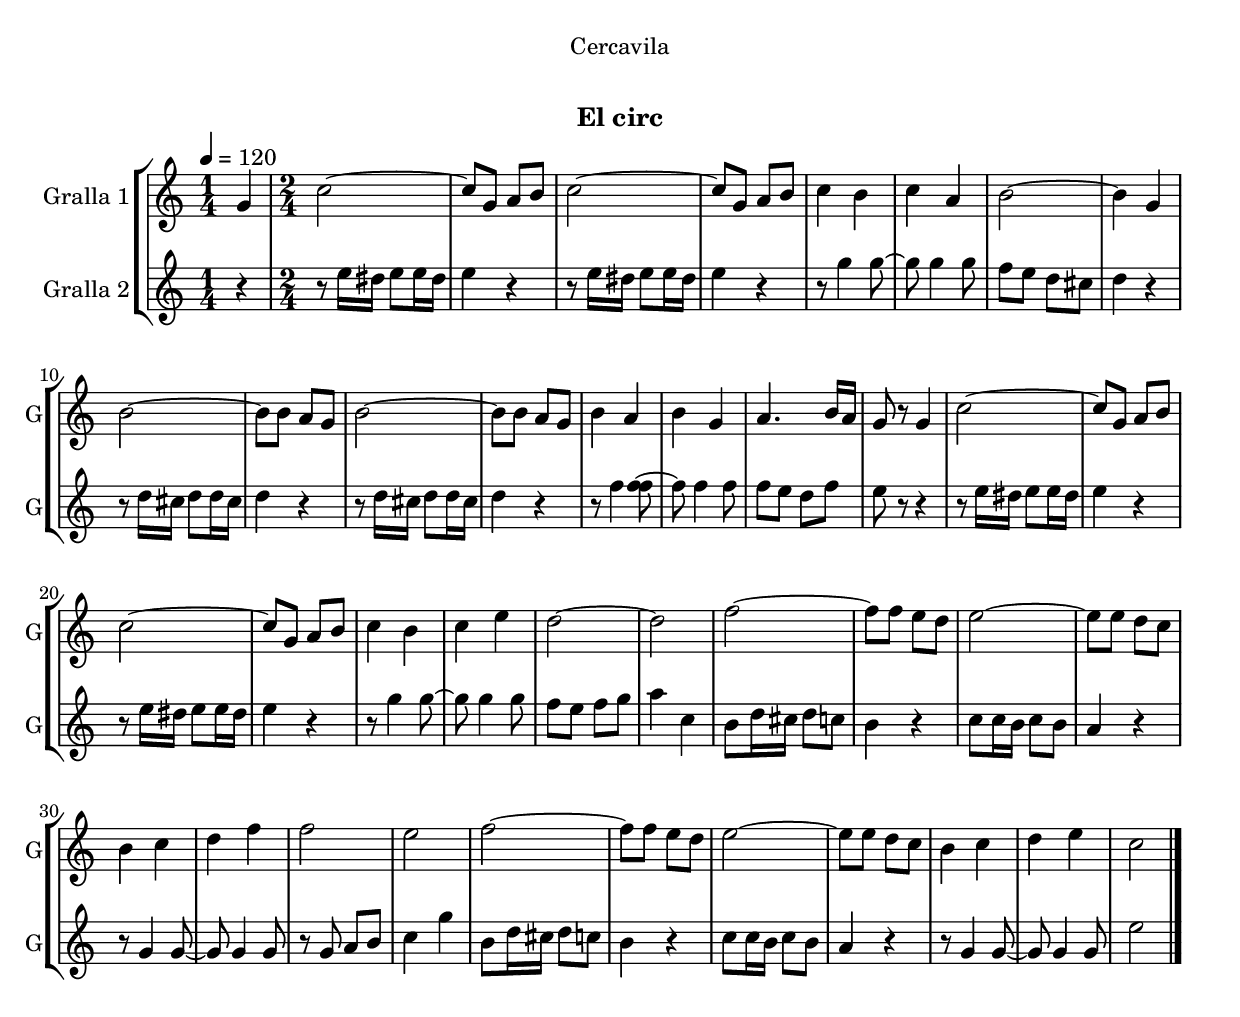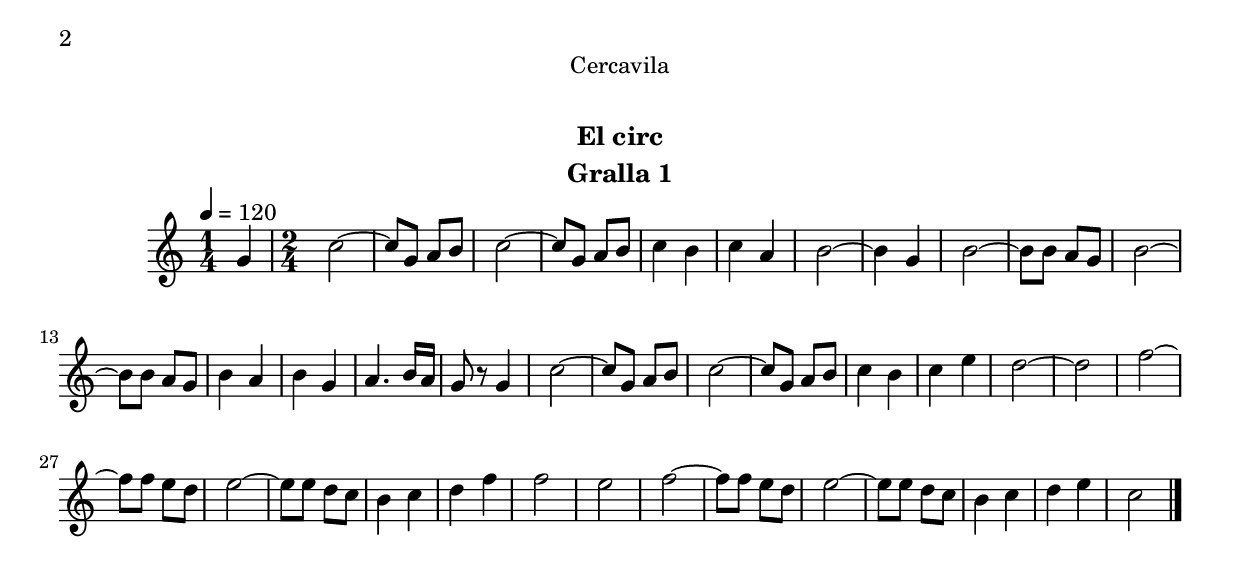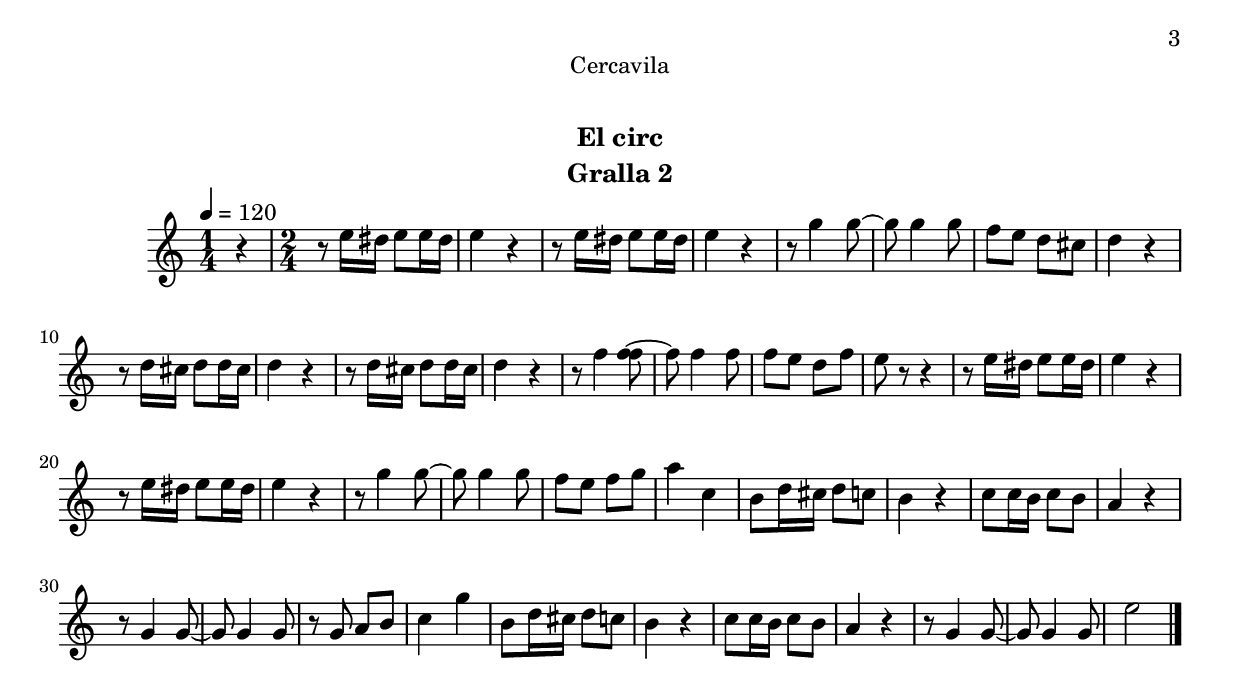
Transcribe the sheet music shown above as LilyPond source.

\version "2.16.0"

\header {
  dedication="Cercavila"
  title="     "
  subtitle="El circ"
  subsubtitle=""
  poet=""
  meter=""
  piece=""
  composer=""
  arranger=""
  opus=""
  instrument=""
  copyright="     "
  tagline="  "
}

liniaroAa =
\relative g'
{
  \tempo 4=120
  \clef treble
  \key c \major
  \time 1/4
  g4  |
  \time 2/4   c2 ~  |
  c8 g a b  |
  c2 ~  |
  %05
  c8 g a b  |
  c4 b  |
  c4 a  |
  b2 ~  |
  b4 g  |
  %10
  b2 ~  |
  b8 b a g  |
  b2 ~  |
  b8 b a g  |
  b4 a  |
  %15
  b4 g  |
  a4. b16 a  |
  g8 r g4  |
  c2 ~  |
  c8 g a b  |
  %20
  c2 ~  |
  c8 g a b  |
  c4 b  |
  c4 e  |
  d2 ~  |
  %25
  d2  |
  f2 ~  |
  f8 f e d  |
  e2 ~  |
  e8 e d c  |
  %30
  b4 c  |
  d4 f  |
  f2  |
  e2  |
  f2 ~  |
  %35
  f8 f e d  |
  e2 ~  |
  e8 e d c  |
  b4 c  |
  d4 e  |
  %40
  c2  \bar "|."
}

liniaroAb =
\relative e''
{
  \tempo 4=120
  \clef treble
  \key c \major
  \time 1/4
  r4  |
  \time 2/4   r8 e16 dis e8 e16 dis  |
  e4 r  |
  r8 e16 dis e8 e16 dis  |
  %05
  e4 r  |
  r8 g4 g8 ~  |
  g8 g4 g8  |
  f8 e d cis  |
  d4 r  |
  %10
  r8 d16 cis d8 d16 cis  |
  d4 r  |
  r8 d16 cis d8 d16 cis  |
  d4 r  |
  r8 f4 <f f>8 ~  |
  %15
  f8 f4 f8  |
  f8 e d f  |
  e8 r r4  |
  r8 e16 dis e8 e16 dis  |
  e4 r  |
  %20
  r8 e16 dis e8 e16 dis  |
  e4 r  |
  r8 g4 g8 ~  |
  g8 g4 g8  |
  f8 e f g  |
  %25
  a4 c,  |
  b8 d16 cis d8 c  |
  b4 r  |
  c8 c16 b c8 b  |
  a4 r  |
  %30
  r8 g4 g8 ~  |
  g8 g4 g8  |
  r8 g a b  |
  c4 g'  |
  b,8 d16 cis d8 c  |
  %35
  b4 r  |
  c8 c16 b c8 b  |
  a4 r  |
  r8 g4 g8 ~  |
  g8 g4 g8  |
  %40
  e'2  \bar "|."
}

\bookpart {
  \score {
    \new StaffGroup {
      \override Score.RehearsalMark #'self-alignment-X = #LEFT
      <<
        \new Staff \with {instrumentName = #"Gralla 1" shortInstrumentName = #"G"} \liniaroAa
        \new Staff \with {instrumentName = #"Gralla 2" shortInstrumentName = #"G"} \liniaroAb
      >>
    }
    \layout {}
  }\score { \unfoldRepeats
    \new StaffGroup {
      \override Score.RehearsalMark #'self-alignment-X = #LEFT
      <<
        \new Staff \with {instrumentName = #"Gralla 1" shortInstrumentName = #"G"} \liniaroAa
        \new Staff \with {instrumentName = #"Gralla 2" shortInstrumentName = #"G"} \liniaroAb
      >>
    }
    \midi {}
  }
}

\bookpart {
  \header {instrument="Gralla 1"}
  \score {
    \new StaffGroup {
      \override Score.RehearsalMark #'self-alignment-X = #LEFT
      <<
        \new Staff \liniaroAa
      >>
    }
    \layout {}
  }\score { \unfoldRepeats
    \new StaffGroup {
      \override Score.RehearsalMark #'self-alignment-X = #LEFT
      <<
        \new Staff \liniaroAa
      >>
    }
    \midi {}
  }
}

\bookpart {
  \header {instrument="Gralla 2"}
  \score {
    \new StaffGroup {
      \override Score.RehearsalMark #'self-alignment-X = #LEFT
      <<
        \new Staff \liniaroAb
      >>
    }
    \layout {}
  }\score { \unfoldRepeats
    \new StaffGroup {
      \override Score.RehearsalMark #'self-alignment-X = #LEFT
      <<
        \new Staff \liniaroAb
      >>
    }
    \midi {}
  }
}

